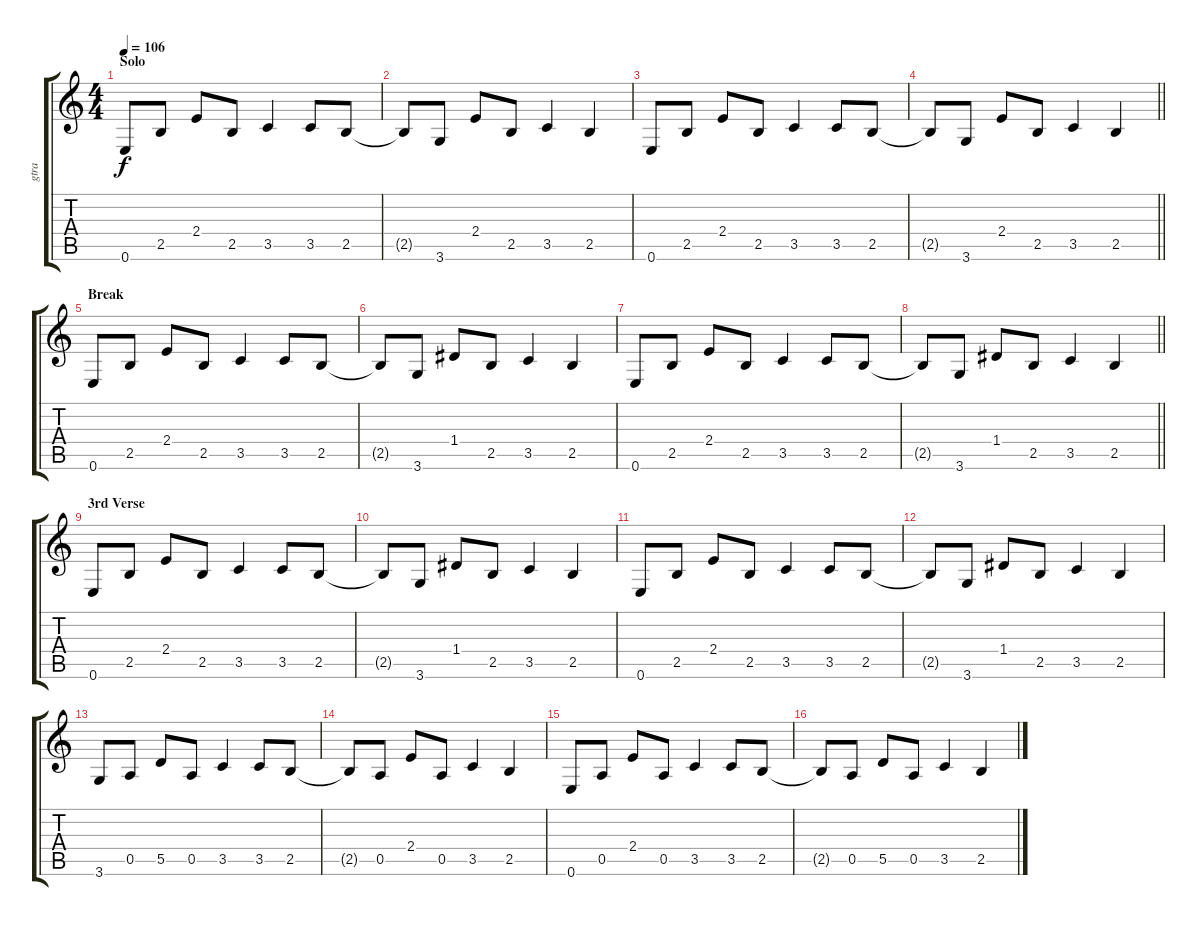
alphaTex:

\track ("gtra" "gtra") {instrument acousticguitarsteel}
\staff {score tabs}
\tuning (E4 B3 G3 D3 A2 E2) {hide}
\ts (4 4)
\section ("" "Solo")
\tempo 106
\clef g2
\ks c
0.6.8{dy f} 2.5.8 2.4.8 2.5.8 3.5.4 3.5.8 2.5.8 |
2.5{t}.8 3.6.8 2.4.8 2.5.8 3.5.4 2.5.4 |
0.6.8 2.5.8 2.4.8 2.5.8 3.5.4 3.5.8 2.5.8 |
\barLineRight lightlight
2.5{t}.8 3.6.8 2.4.8 2.5.8 3.5.4 2.5.4 |
\section ("" "Break")
0.6.8 2.5.8 2.4.8 2.5.8 3.5.4 3.5.8 2.5.8 |
2.5{t}.8 3.6.8 1.4.8 2.5.8 3.5.4 2.5.4 |
0.6.8 2.5.8 2.4.8 2.5.8 3.5.4 3.5.8 2.5.8 |
\barLineRight lightlight
2.5{t}.8 3.6.8 1.4.8 2.5.8 3.5.4 2.5.4 |
\section ("" "3rd Verse")
0.6.8 2.5.8 2.4.8 2.5.8 3.5.4 3.5.8 2.5.8 |
2.5{t}.8 3.6.8 1.4.8 2.5.8 3.5.4 2.5.4 |
0.6.8 2.5.8 2.4.8 2.5.8 3.5.4 3.5.8 2.5.8 |
2.5{t}.8 3.6.8 1.4.8 2.5.8 3.5.4 2.5.4 |
3.6.8 0.5.8 5.5.8 0.5.8 3.5.4 3.5.8 2.5.8 |
2.5{t}.8 0.5.8 2.4.8 0.5.8 3.5.4 2.5.4 |
0.6.8 0.5.8 2.4.8 0.5.8 3.5.4 3.5.8 2.5.8 |
2.5{t}.8 0.5.8 5.5.8 0.5.8 3.5.4 2.5.4
